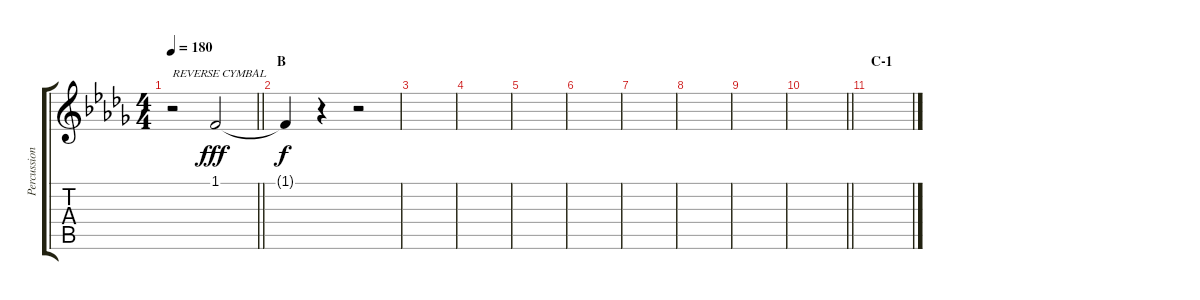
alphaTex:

\track ("Percussion II (Tainaka Ritsu)" "Percussion") {instrument reversecymbal}
\staff {score tabs}
\tuning (E4 B3 G3 D3 A2 E2) {hide}
\ts (4 4)
\tempo 180
\clef g2
\barLineRight lightlight
\ks db
r.2{txt "REVERSE CYMBAL" dy fff} 1.1.2 |
\section ("" "B")
1.1{t}.4{dy f} r.4 r.2 |
|
|
|
|
|
|
|
\barLineRight lightlight
|
\section ("" "C-1")
